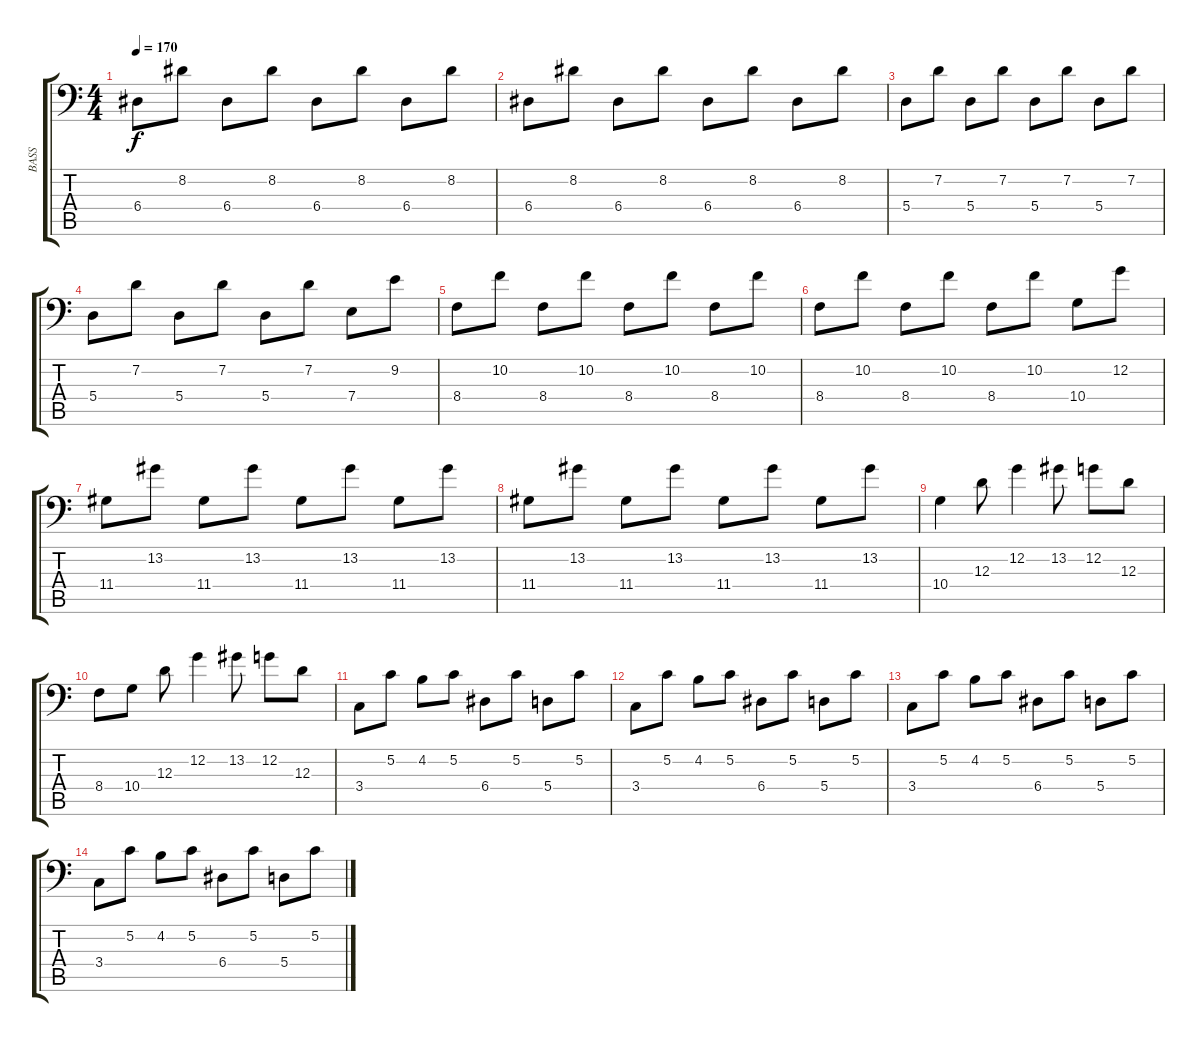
\track ("BASS" "BASS") {instrument electricbassfinger}
\staff {score tabs}
\tuning (C3 G2 D2 A1 E1 B0) {hide}
\ts (4 4)
\tempo 170
\clef f4
\ks c
6.4.8{dy f} 8.2.8 6.4.8 8.2.8 6.4.8 8.2.8 6.4.8 8.2.8 |
6.4.8 8.2.8 6.4.8 8.2.8 6.4.8 8.2.8 6.4.8 8.2.8 |
5.4.8 7.2.8 5.4.8 7.2.8 5.4.8 7.2.8 5.4.8 7.2.8 |
5.4.8 7.2.8 5.4.8 7.2.8 5.4.8 7.2.8 7.4.8 9.2.8 |
8.4.8 10.2.8 8.4.8 10.2.8 8.4.8 10.2.8 8.4.8 10.2.8 |
8.4.8 10.2.8 8.4.8 10.2.8 8.4.8 10.2.8 10.4.8 12.2.8 |
11.4.8 13.2.8 11.4.8 13.2.8 11.4.8 13.2.8 11.4.8 13.2.8 |
11.4.8 13.2.8 11.4.8 13.2.8 11.4.8 13.2.8 11.4.8 13.2.8 |
10.4.4 12.3.8 12.2.4 13.2.8 12.2.8 12.3.8 |
8.4.8 10.4.8 12.3.8 12.2.4 13.2.8 12.2.8 12.3.8 |
3.4.8{volume 0} 5.2.8 4.2.8 5.2.8 6.4.8 5.2.8 5.4.8 5.2.8 |
3.4.8 5.2.8 4.2.8 5.2.8 6.4.8 5.2.8 5.4.8 5.2.8 |
3.4.8 5.2.8 4.2.8 5.2.8 6.4.8 5.2.8 5.4.8 5.2.8 |
3.4.8 5.2.8 4.2.8 5.2.8 6.4.8 5.2.8 5.4.8 5.2.8
